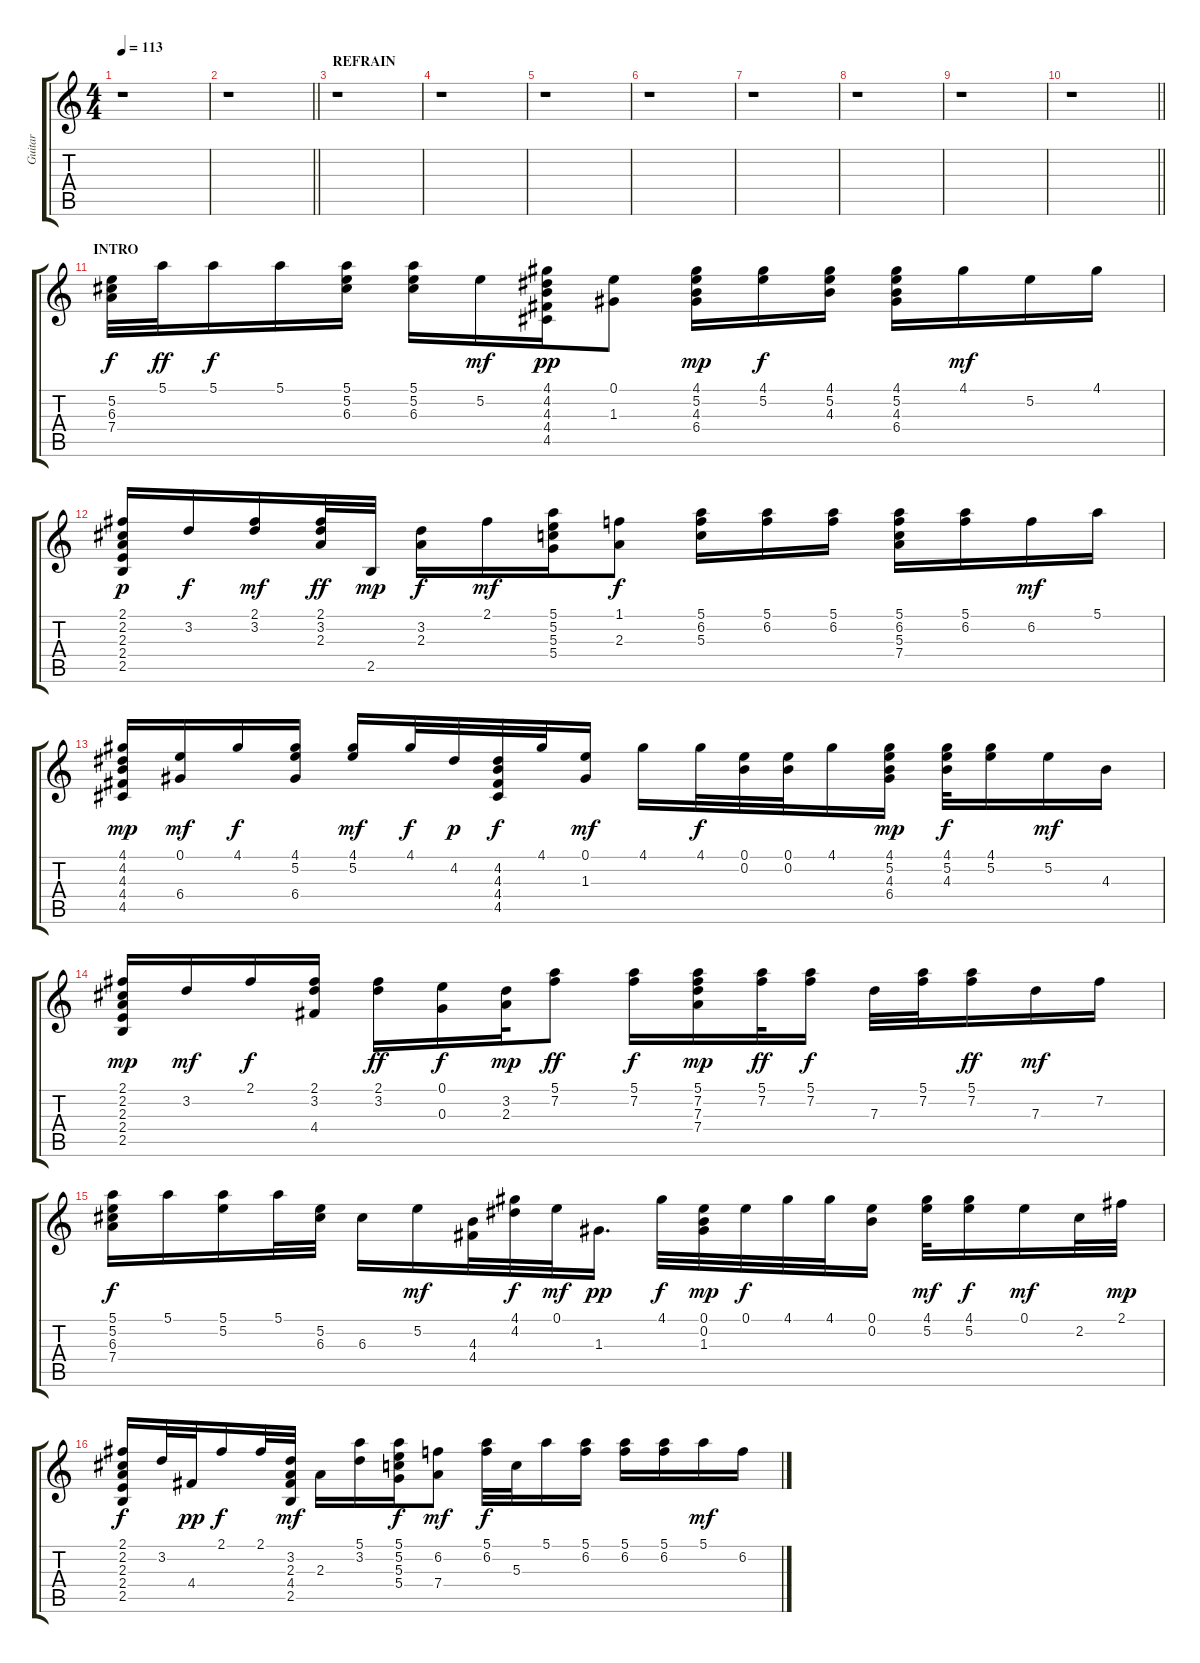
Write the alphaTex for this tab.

\track ("Guitar" "Guitar") {instrument electricguitarclean}
\staff {score tabs}
\tuning (E4 B3 G3 D3 A2 E2) {hide}
\ts (4 4)
\tempo 113
\clef g2
\ks c
r.1{dy f} |
\barLineRight lightlight
r.1 |
\section ("" "REFRAIN")
r.1 |
r.1 |
r.1 |
r.1 |
r.1 |
r.1 |
r.1 |
\barLineRight lightlight
r.1 |
\section ("" "INTRO")
(5.2 6.3 7.4).32 5.1.32{dy ff} 5.1.16{dy f} 5.1.16 (5.1 5.2 6.3).16 (5.1 5.2 6.3).16 5.2.16{dy mf} (4.1 4.2 4.3 4.4 4.5).16{dy pp} (0.1 1.3).8 (4.1 5.2 4.3 6.4).16{dy mp} (4.1 5.2).16{dy f} (4.1 5.2 4.3).16 (4.1 5.2 4.3 6.4).16 4.1.16{dy mf} 5.2.16 4.1.16 |
(2.1 2.2 2.3 2.4 2.5).16{dy p} 3.2.16{dy f} (2.1 3.2).16{dy mf} (2.1 3.2 2.3).32{dy ff} 2.5.32{dy mp} (3.2 2.3).16{dy f} 2.1.16{dy mf} (5.1 5.2 5.3 5.4).16 (1.1 2.3).8{dy f} (5.1 6.2 5.3).16 (5.1 6.2).16 (5.1 6.2).16 (5.1 6.2 5.3 7.4).16 (5.1 6.2).16 6.2.16{dy mf} 5.1.16 |
(4.1 4.2 4.3 4.4 4.5).16{dy mp} (0.1 6.4).16{dy mf} 4.1.16{dy f} (4.1 5.2 6.4).16 (4.1 5.2).16{dy mf} 4.1.32{dy f} 4.2.32{dy p} (4.2 4.3 4.4 4.5).32{dy f} 4.1.32 (0.1 1.3).16{dy mf} 4.1.16 4.1.32{dy f} (0.1 0.2).32 (0.1 0.2).32 4.1.16 (4.1 5.2 4.3 6.4).16{dy mp} (4.1 5.2 4.3).32{dy f} (4.1 5.2).16 5.2.16{dy mf} 4.3.16 |
(2.1 2.2 2.3 2.4 2.5).16{dy mp} 3.2.16{dy mf} 2.1.16{dy f} (2.1 3.2 4.4).16 (2.1 3.2).16{dy ff} (0.1 0.3).16{dy f} (3.2 2.3).32{dy mp} (5.1 7.2).8{dy ff} (5.1 7.2).16{dy f} (5.1 7.2 7.3 7.4).16{dy mp} (5.1 7.2).32{dy ff} (5.1 7.2).16{dy f} 7.3.32 (5.1 7.2).32 (5.1 7.2).16{dy ff} 7.3.16{dy mf} 7.2.16 |
(5.1 5.2 6.3 7.4).16{dy f} 5.1.16 (5.1 5.2).16 5.1.32 (5.2 6.3).32 6.3.16 5.2.16{dy mf} (4.3 4.4).32 (4.1 4.2).32{dy f} 0.1.32{dy mf} 1.3.16{d dy pp} 4.1.32{dy f} (0.1 0.2 1.3).32{dy mp} 0.1.32{dy f} 4.1.32 4.1.32 (0.1 0.2).16 (4.1 5.2).32{dy mf} (4.1 5.2).16{dy f} 0.1.16{dy mf} 2.2.32 2.1.32{dy mp} |
(2.1 2.2 2.3 2.4 2.5).16{dy f} 3.2.32 4.4.32{dy pp} 2.1.16{dy f} 2.1.32 (3.2 2.3 4.4 2.5).32{dy mf} 2.3.16 (5.1 3.2).16 (5.1 5.2 5.3 5.4).16{dy f} (6.2 7.4).8{dy mf} (5.1 6.2).32{dy f} 5.3.32 5.1.16 (5.1 6.2).16 (5.1 6.2).16 (5.1 6.2).16 5.1.16{dy mf} 6.2.16
